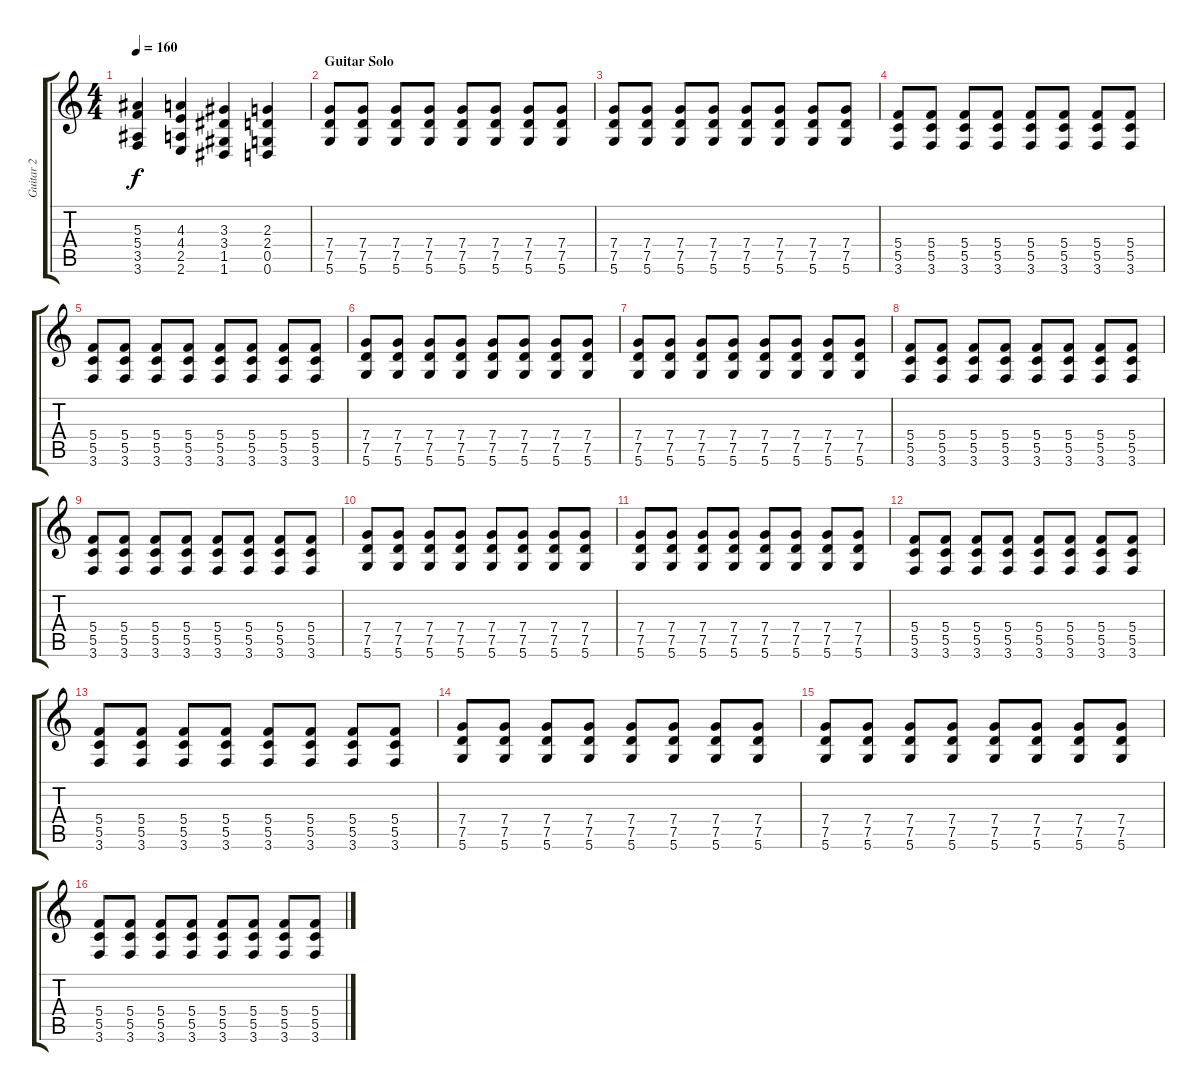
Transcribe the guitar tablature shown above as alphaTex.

\track ("Guitar 2" "Guitar 2") {instrument distortionguitar}
\staff {score tabs}
\tuning (D4 A3 F3 C3 G2 D2) {hide}
\ts (4 4)
\tempo 160
\clef g2
\ks c
(5.3 5.4 3.5 3.6).4{dy f} (4.3 4.4 2.5 2.6).4 (3.3 3.4 1.5 1.6).4 (2.3 2.4 0.5 0.6).4 |
\section ("" "Guitar Solo")
(7.4 7.5 5.6).8 (7.4 7.5 5.6).8 (7.4 7.5 5.6).8 (7.4 7.5 5.6).8 (7.4 7.5 5.6).8 (7.4 7.5 5.6).8 (7.4 7.5 5.6).8 (7.4 7.5 5.6).8 |
(7.4 7.5 5.6).8 (7.4 7.5 5.6).8 (7.4 7.5 5.6).8 (7.4 7.5 5.6).8 (7.4 7.5 5.6).8 (7.4 7.5 5.6).8 (7.4 7.5 5.6).8 (7.4 7.5 5.6).8 |
(5.4 5.5 3.6).8 (5.4 5.5 3.6).8 (5.4 5.5 3.6).8 (5.4 5.5 3.6).8 (5.4 5.5 3.6).8 (5.4 5.5 3.6).8 (5.4 5.5 3.6).8 (5.4 5.5 3.6).8 |
(5.4 5.5 3.6).8 (5.4 5.5 3.6).8 (5.4 5.5 3.6).8 (5.4 5.5 3.6).8 (5.4 5.5 3.6).8 (5.4 5.5 3.6).8 (5.4 5.5 3.6).8 (5.4 5.5 3.6).8 |
(7.4 7.5 5.6).8 (7.4 7.5 5.6).8 (7.4 7.5 5.6).8 (7.4 7.5 5.6).8 (7.4 7.5 5.6).8 (7.4 7.5 5.6).8 (7.4 7.5 5.6).8 (7.4 7.5 5.6).8 |
(7.4 7.5 5.6).8 (7.4 7.5 5.6).8 (7.4 7.5 5.6).8 (7.4 7.5 5.6).8 (7.4 7.5 5.6).8 (7.4 7.5 5.6).8 (7.4 7.5 5.6).8 (7.4 7.5 5.6).8 |
(5.4 5.5 3.6).8 (5.4 5.5 3.6).8 (5.4 5.5 3.6).8 (5.4 5.5 3.6).8 (5.4 5.5 3.6).8 (5.4 5.5 3.6).8 (5.4 5.5 3.6).8 (5.4 5.5 3.6).8 |
(5.4 5.5 3.6).8 (5.4 5.5 3.6).8 (5.4 5.5 3.6).8 (5.4 5.5 3.6).8 (5.4 5.5 3.6).8 (5.4 5.5 3.6).8 (5.4 5.5 3.6).8 (5.4 5.5 3.6).8 |
(7.4 7.5 5.6).8 (7.4 7.5 5.6).8 (7.4 7.5 5.6).8 (7.4 7.5 5.6).8 (7.4 7.5 5.6).8 (7.4 7.5 5.6).8 (7.4 7.5 5.6).8 (7.4 7.5 5.6).8 |
(7.4 7.5 5.6).8 (7.4 7.5 5.6).8 (7.4 7.5 5.6).8 (7.4 7.5 5.6).8 (7.4 7.5 5.6).8 (7.4 7.5 5.6).8 (7.4 7.5 5.6).8 (7.4 7.5 5.6).8 |
(5.4 5.5 3.6).8 (5.4 5.5 3.6).8 (5.4 5.5 3.6).8 (5.4 5.5 3.6).8 (5.4 5.5 3.6).8 (5.4 5.5 3.6).8 (5.4 5.5 3.6).8 (5.4 5.5 3.6).8 |
(5.4 5.5 3.6).8 (5.4 5.5 3.6).8 (5.4 5.5 3.6).8 (5.4 5.5 3.6).8 (5.4 5.5 3.6).8 (5.4 5.5 3.6).8 (5.4 5.5 3.6).8 (5.4 5.5 3.6).8 |
(7.4 7.5 5.6).8 (7.4 7.5 5.6).8 (7.4 7.5 5.6).8 (7.4 7.5 5.6).8 (7.4 7.5 5.6).8 (7.4 7.5 5.6).8 (7.4 7.5 5.6).8 (7.4 7.5 5.6).8 |
(7.4 7.5 5.6).8 (7.4 7.5 5.6).8 (7.4 7.5 5.6).8 (7.4 7.5 5.6).8 (7.4 7.5 5.6).8 (7.4 7.5 5.6).8 (7.4 7.5 5.6).8 (7.4 7.5 5.6).8 |
(5.4 5.5 3.6).8 (5.4 5.5 3.6).8 (5.4 5.5 3.6).8 (5.4 5.5 3.6).8 (5.4 5.5 3.6).8 (5.4 5.5 3.6).8 (5.4 5.5 3.6).8 (5.4 5.5 3.6).8
